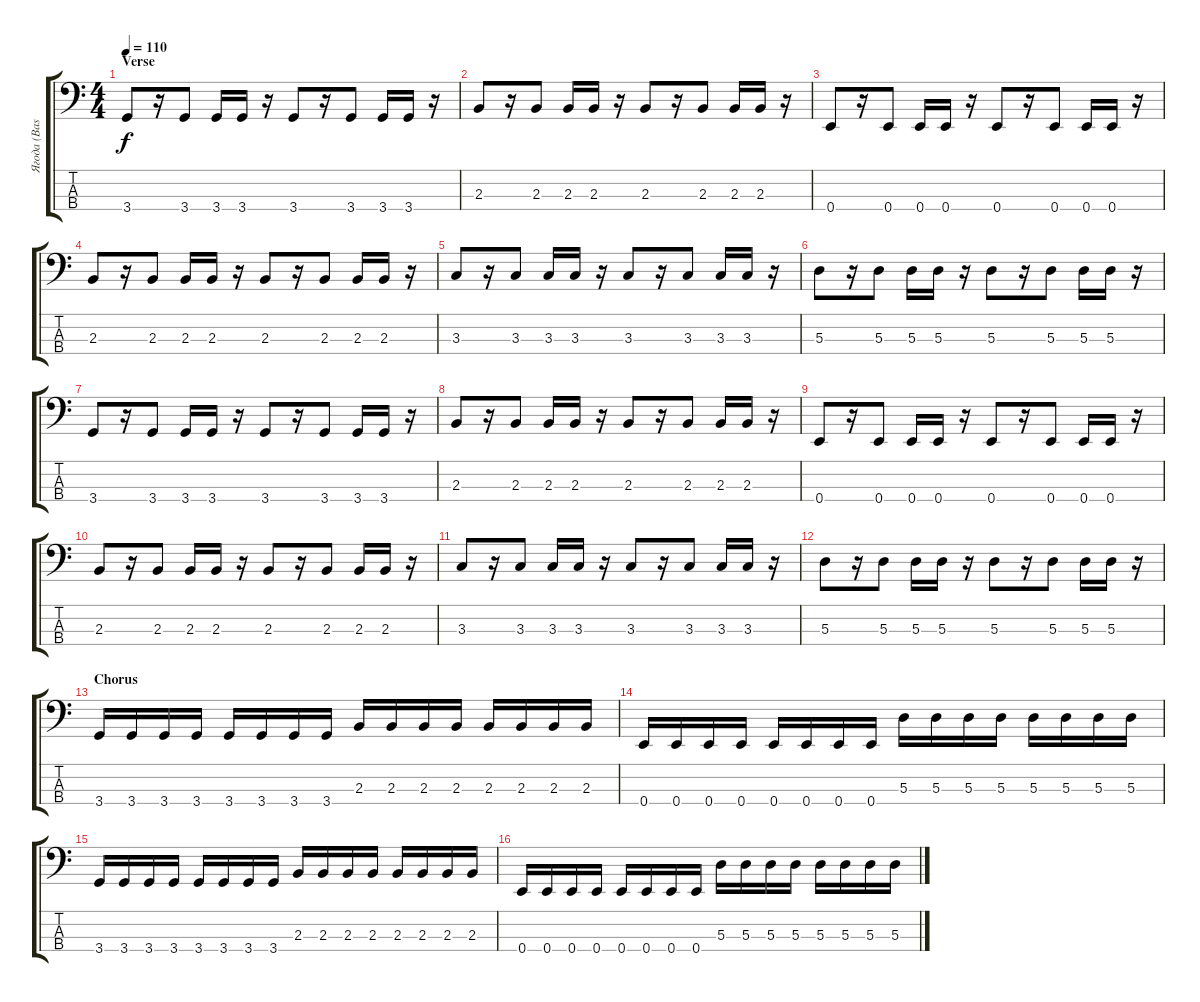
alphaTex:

\track ("Ягода (Bass)" "Ягода (Bas") {instrument electricbassfinger}
\staff {score tabs}
\tuning (G2 D2 A1 E1) {hide}
\ts (4 4)
\section ("" "Verse")
\tempo 110
\clef f4
\ks c
3.4.8{dy f} r.16 3.4.8 3.4.16 3.4.16 r.16 3.4.8 r.16 3.4.8 3.4.16 3.4.16 r.16 |
2.3.8 r.16 2.3.8 2.3.16 2.3.16 r.16 2.3.8 r.16 2.3.8 2.3.16 2.3.16 r.16 |
0.4.8 r.16 0.4.8 0.4.16 0.4.16 r.16 0.4.8 r.16 0.4.8 0.4.16 0.4.16 r.16 |
2.3.8 r.16 2.3.8 2.3.16 2.3.16 r.16 2.3.8 r.16 2.3.8 2.3.16 2.3.16 r.16 |
3.3.8 r.16 3.3.8 3.3.16 3.3.16 r.16 3.3.8 r.16 3.3.8 3.3.16 3.3.16 r.16 |
5.3.8 r.16 5.3.8 5.3.16 5.3.16 r.16 5.3.8 r.16 5.3.8 5.3.16 5.3.16 r.16 |
3.4.8 r.16 3.4.8 3.4.16 3.4.16 r.16 3.4.8 r.16 3.4.8 3.4.16 3.4.16 r.16 |
2.3.8 r.16 2.3.8 2.3.16 2.3.16 r.16 2.3.8 r.16 2.3.8 2.3.16 2.3.16 r.16 |
0.4.8 r.16 0.4.8 0.4.16 0.4.16 r.16 0.4.8 r.16 0.4.8 0.4.16 0.4.16 r.16 |
2.3.8 r.16 2.3.8 2.3.16 2.3.16 r.16 2.3.8 r.16 2.3.8 2.3.16 2.3.16 r.16 |
3.3.8 r.16 3.3.8 3.3.16 3.3.16 r.16 3.3.8 r.16 3.3.8 3.3.16 3.3.16 r.16 |
5.3.8 r.16 5.3.8 5.3.16 5.3.16 r.16 5.3.8 r.16 5.3.8 5.3.16 5.3.16 r.16 |
\section ("" "Chorus")
3.4.16 3.4.16 3.4.16 3.4.16 3.4.16 3.4.16 3.4.16 3.4.16 2.3.16 2.3.16 2.3.16 2.3.16 2.3.16 2.3.16 2.3.16 2.3.16 |
0.4.16 0.4.16 0.4.16 0.4.16 0.4.16 0.4.16 0.4.16 0.4.16 5.3.16 5.3.16 5.3.16 5.3.16 5.3.16 5.3.16 5.3.16 5.3.16 |
3.4.16 3.4.16 3.4.16 3.4.16 3.4.16 3.4.16 3.4.16 3.4.16 2.3.16 2.3.16 2.3.16 2.3.16 2.3.16 2.3.16 2.3.16 2.3.16 |
0.4.16 0.4.16 0.4.16 0.4.16 0.4.16 0.4.16 0.4.16 0.4.16 5.3.16 5.3.16 5.3.16 5.3.16 5.3.16 5.3.16 5.3.16 5.3.16
